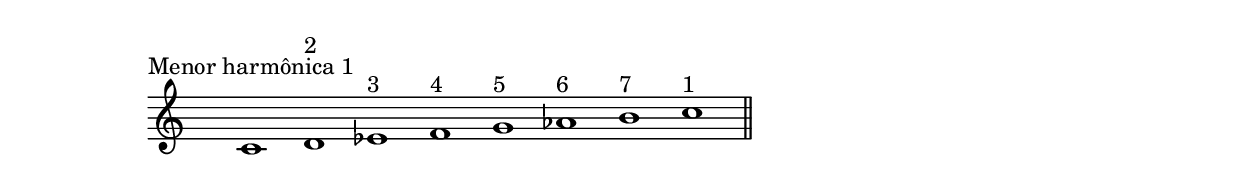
\version "2.10.0"
<<
\new Staff \with {
	\remove "Time_signature_engraver"
	\override Stem #'transparent = ##t
}

\relative c' { \clef treble
		\time 8/1
		c1^\markup { \center-align { "Menor harmônica" 1 } }
		d^\markup { 2 } ees^\markup { 3 } f^\markup { 4 }
		g^\markup { 5 } aes^\markup { 6 } b^\markup { 7 } c^\markup { 1 }
		\unHideNotes
		\bar "||"
}
>>


